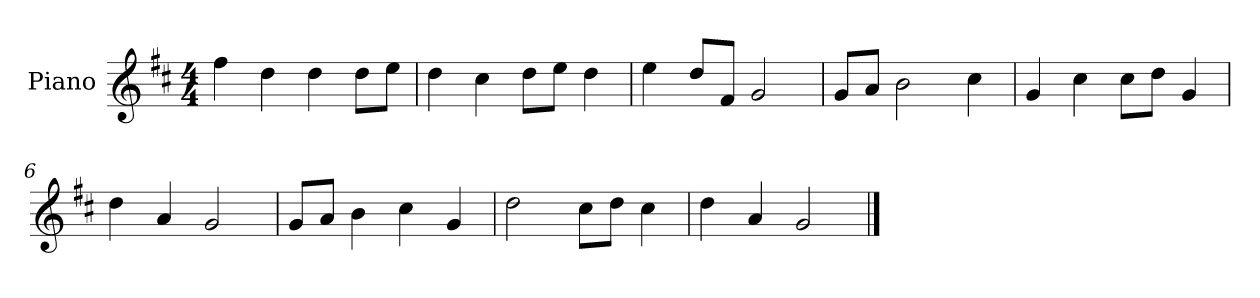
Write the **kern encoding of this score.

**kern
*part1
*staff1
*I"Piano
*I'P-no
*clefG2
*k[f#c#]
*M4/4
*MM90
=1
4ff#\
4dd\
4dd\
8dd\L
8ee\J
=2
4dd\
4cc#\
8dd\L
8ee\J
4dd\
=3
4ee\
8dd/L
8f#/J
2g/
=4
8g/L
8a/J
2b\
4cc#\
=5
4g/
4cc#\
8cc#\L
8dd\J
4g/
=6
4dd\
4a/
2g/
=7
8g/L
8a/J
4b\
4cc#\
4g/
=8
2dd\
8cc#\L
8dd\J
4cc#\
!!LO:LB:g=z
=9
4dd\
4a/
2g/
==
*-
